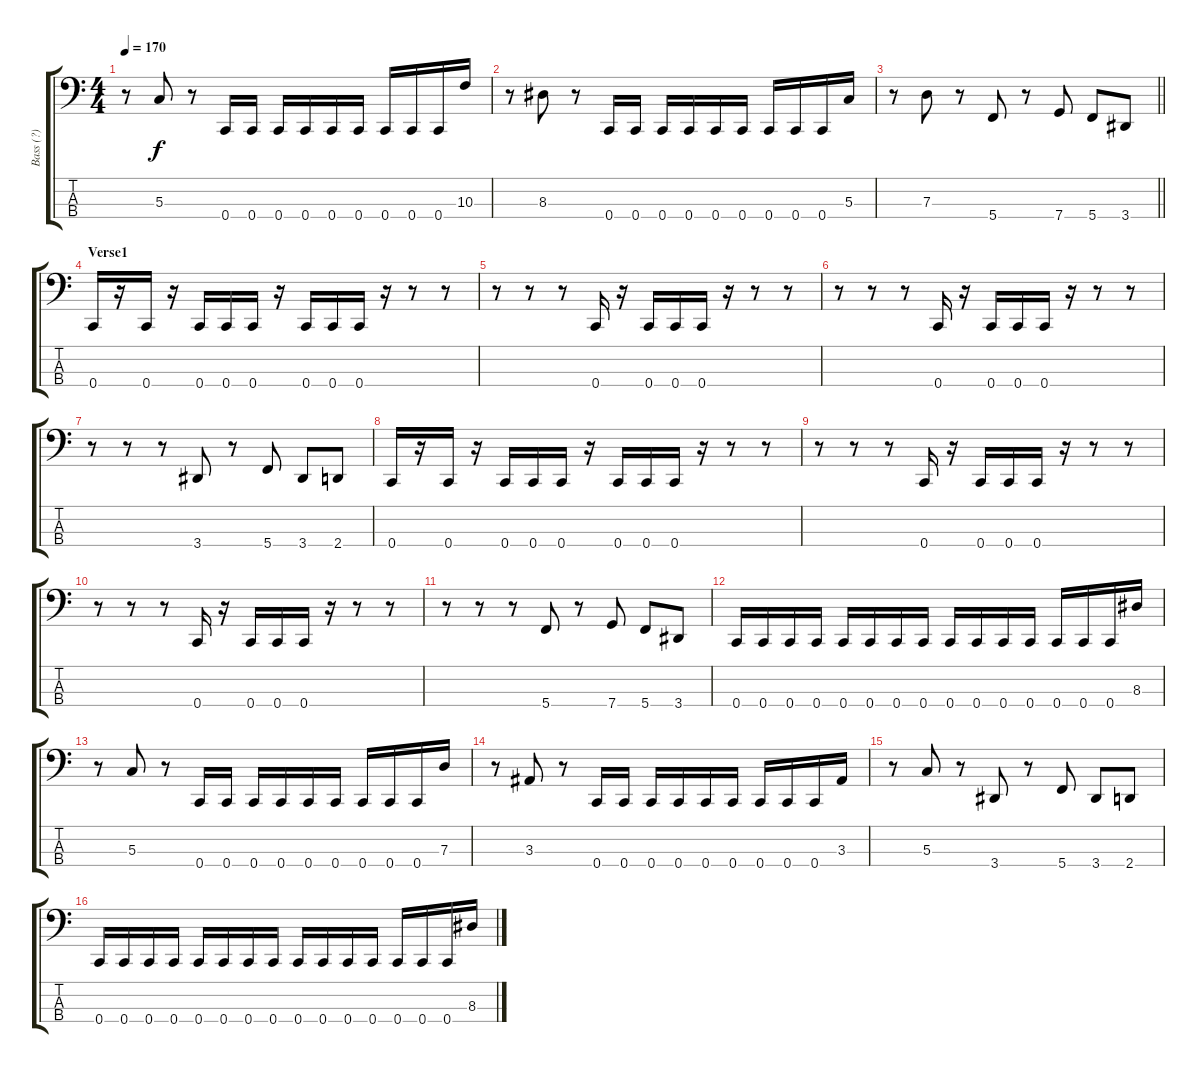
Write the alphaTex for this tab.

\track ("Bass (?)" "Bass (?)") {instrument electricbasspick}
\staff {score tabs}
\tuning (F2 C2 G1 C1) {hide}
\ts (4 4)
\tempo 170
\clef f4
\ks c
r.8{dy f} 5.3.8 r.8 0.4.16 0.4.16 0.4.16 0.4.16 0.4.16 0.4.16 0.4.16 0.4.16 0.4.16 10.3.16 |
r.8 8.3.8 r.8 0.4.16 0.4.16 0.4.16 0.4.16 0.4.16 0.4.16 0.4.16 0.4.16 0.4.16 5.3.16 |
\barLineRight lightlight
r.8 7.3.8 r.8 5.4.8 r.8 7.4.8 5.4.8 3.4.8 |
\section ("" "Verse1")
0.4.16 r.16 0.4.16 r.16 0.4.16 0.4.16 0.4.16 r.16 0.4.16 0.4.16 0.4.16 r.16 r.8 r.8 |
r.8 r.8 r.8 0.4.16 r.16 0.4.16 0.4.16 0.4.16 r.16 r.8 r.8 |
r.8 r.8 r.8 0.4.16 r.16 0.4.16 0.4.16 0.4.16 r.16 r.8 r.8 |
r.8 r.8 r.8 3.4.8 r.8 5.4.8 3.4.8 2.4.8 |
0.4.16 r.16 0.4.16 r.16 0.4.16 0.4.16 0.4.16 r.16 0.4.16 0.4.16 0.4.16 r.16 r.8 r.8 |
r.8 r.8 r.8 0.4.16 r.16 0.4.16 0.4.16 0.4.16 r.16 r.8 r.8 |
r.8 r.8 r.8 0.4.16 r.16 0.4.16 0.4.16 0.4.16 r.16 r.8 r.8 |
r.8 r.8 r.8 5.4.8 r.8 7.4.8 5.4.8 3.4.8 |
0.4.16 0.4.16 0.4.16 0.4.16 0.4.16 0.4.16 0.4.16 0.4.16 0.4.16 0.4.16 0.4.16 0.4.16 0.4.16 0.4.16 0.4.16 8.3.16 |
r.8 5.3.8 r.8 0.4.16 0.4.16 0.4.16 0.4.16 0.4.16 0.4.16 0.4.16 0.4.16 0.4.16 7.3.16 |
r.8 3.3.8 r.8 0.4.16 0.4.16 0.4.16 0.4.16 0.4.16 0.4.16 0.4.16 0.4.16 0.4.16 3.3.16 |
r.8 5.3.8 r.8 3.4.8 r.8 5.4.8 3.4.8 2.4.8 |
0.4.16 0.4.16 0.4.16 0.4.16 0.4.16 0.4.16 0.4.16 0.4.16 0.4.16 0.4.16 0.4.16 0.4.16 0.4.16 0.4.16 0.4.16 8.3.16
